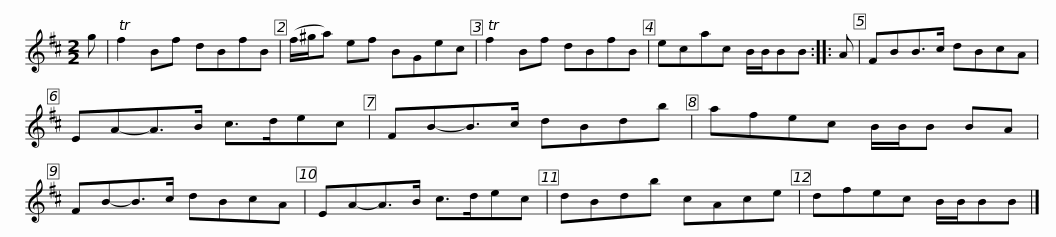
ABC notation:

X:1
L:1/8
M:2/2
I:linebreak $
K:Bmin
V:1 treble
V:1
 g | Tf2 Bf dBfB | (f/^g/a) ef BGec | Tf2 Bf dBfB | ecac B/B/BB :: %5
 A | FBB>c dBcA |$ EA-A>B c>dec | FB-B>c dBdb | afec B/B/B BA | %10
 FB-B>c dBcA | EA-A>B c>dec |$ dBdb cAce | dfec B/B/BB |] %14
